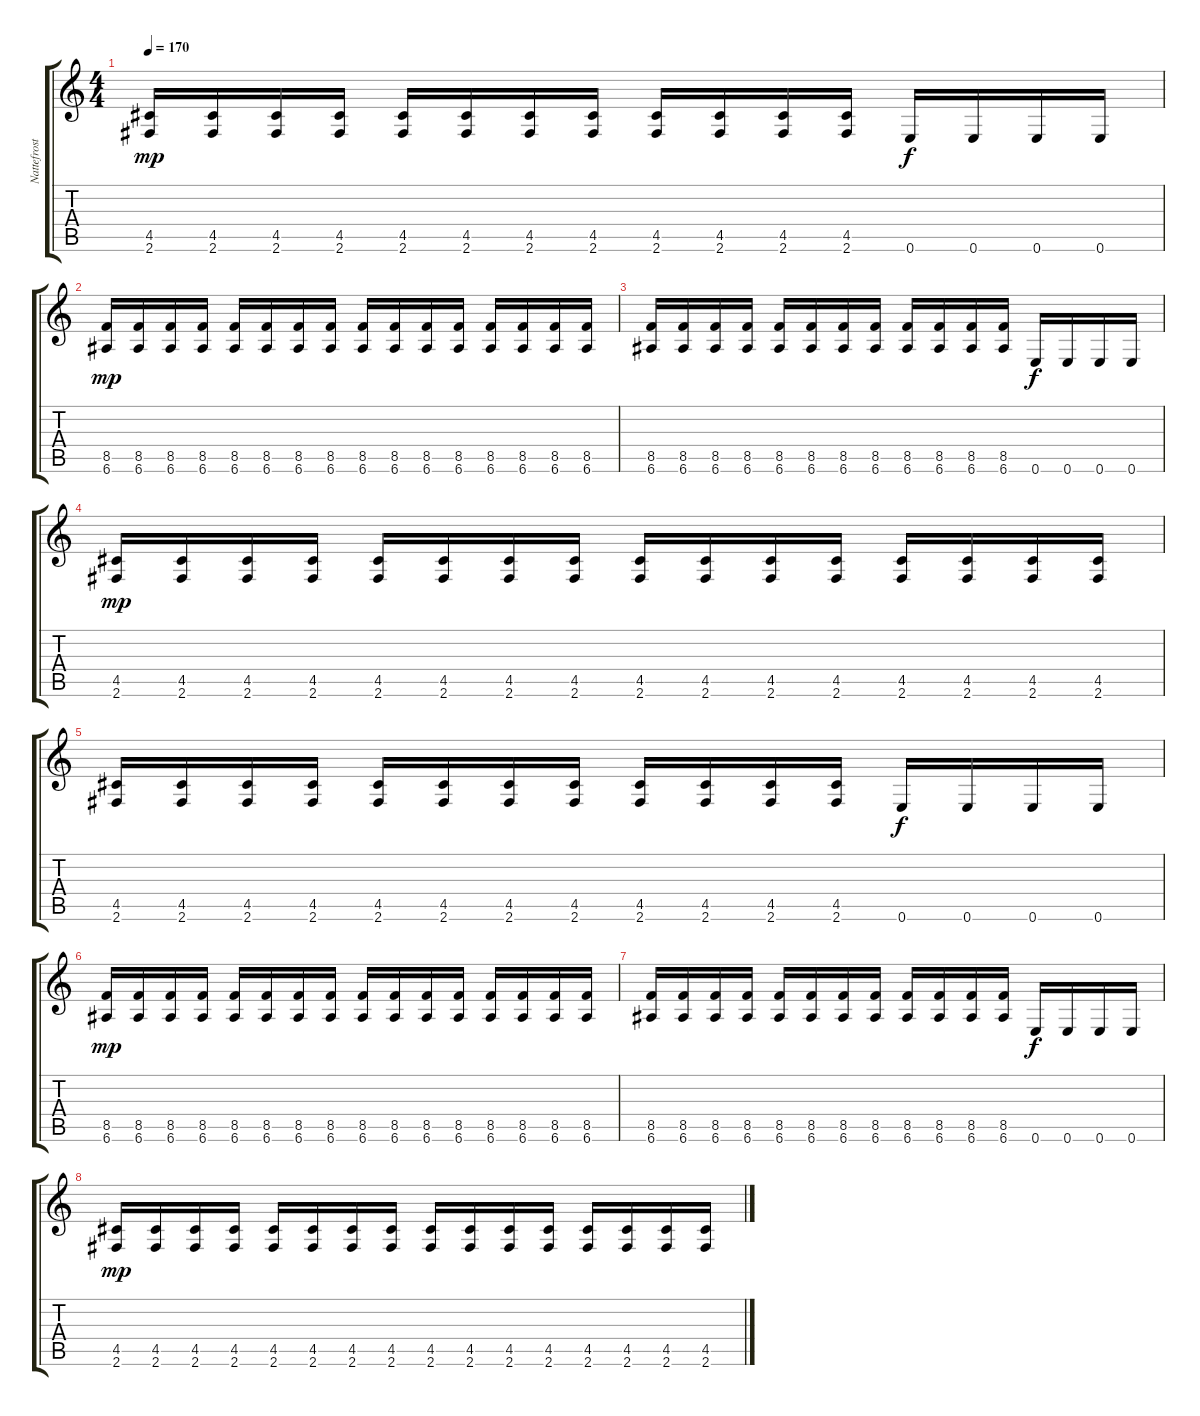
\track ("Nattefrost - Guitar" "Nattefrost") {instrument distortionguitar}
\staff {score tabs}
\tuning (E4 B3 G3 D3 A2 E2) {hide}
\ts (4 4)
\tempo 170
\clef g2
\ks c
(4.5 2.6).16{dy mp} (4.5 2.6).16 (4.5 2.6).16 (4.5 2.6).16 (4.5 2.6).16 (4.5 2.6).16 (4.5 2.6).16 (4.5 2.6).16 (4.5 2.6).16 (4.5 2.6).16 (4.5 2.6).16 (4.5 2.6).16 0.6.16{dy f} 0.6.16 0.6.16 0.6.16 |
(8.5 6.6).16{dy mp} (8.5 6.6).16 (8.5 6.6).16 (8.5 6.6).16 (8.5 6.6).16 (8.5 6.6).16 (8.5 6.6).16 (8.5 6.6).16 (8.5 6.6).16 (8.5 6.6).16 (8.5 6.6).16 (8.5 6.6).16 (8.5 6.6).16 (8.5 6.6).16 (8.5 6.6).16 (8.5 6.6).16 |
(8.5 6.6).16 (8.5 6.6).16 (8.5 6.6).16 (8.5 6.6).16 (8.5 6.6).16 (8.5 6.6).16 (8.5 6.6).16 (8.5 6.6).16 (8.5 6.6).16 (8.5 6.6).16 (8.5 6.6).16 (8.5 6.6).16 0.6.16{dy f} 0.6.16 0.6.16 0.6.16 |
(4.5 2.6).16{dy mp} (4.5 2.6).16 (4.5 2.6).16 (4.5 2.6).16 (4.5 2.6).16 (4.5 2.6).16 (4.5 2.6).16 (4.5 2.6).16 (4.5 2.6).16 (4.5 2.6).16 (4.5 2.6).16 (4.5 2.6).16 (4.5 2.6).16 (4.5 2.6).16 (4.5 2.6).16 (4.5 2.6).16 |
(4.5 2.6).16 (4.5 2.6).16 (4.5 2.6).16 (4.5 2.6).16 (4.5 2.6).16 (4.5 2.6).16 (4.5 2.6).16 (4.5 2.6).16 (4.5 2.6).16 (4.5 2.6).16 (4.5 2.6).16 (4.5 2.6).16 0.6.16{dy f} 0.6.16 0.6.16 0.6.16 |
(8.5 6.6).16{dy mp} (8.5 6.6).16 (8.5 6.6).16 (8.5 6.6).16 (8.5 6.6).16 (8.5 6.6).16 (8.5 6.6).16 (8.5 6.6).16 (8.5 6.6).16 (8.5 6.6).16 (8.5 6.6).16 (8.5 6.6).16 (8.5 6.6).16 (8.5 6.6).16 (8.5 6.6).16 (8.5 6.6).16 |
(8.5 6.6).16 (8.5 6.6).16 (8.5 6.6).16 (8.5 6.6).16 (8.5 6.6).16 (8.5 6.6).16 (8.5 6.6).16 (8.5 6.6).16 (8.5 6.6).16 (8.5 6.6).16 (8.5 6.6).16 (8.5 6.6).16 0.6.16{dy f} 0.6.16 0.6.16 0.6.16 |
(4.5 2.6).16{dy mp} (4.5 2.6).16 (4.5 2.6).16 (4.5 2.6).16 (4.5 2.6).16 (4.5 2.6).16 (4.5 2.6).16 (4.5 2.6).16 (4.5 2.6).16 (4.5 2.6).16 (4.5 2.6).16 (4.5 2.6).16 (4.5 2.6).16 (4.5 2.6).16 (4.5 2.6).16 (4.5 2.6).16
